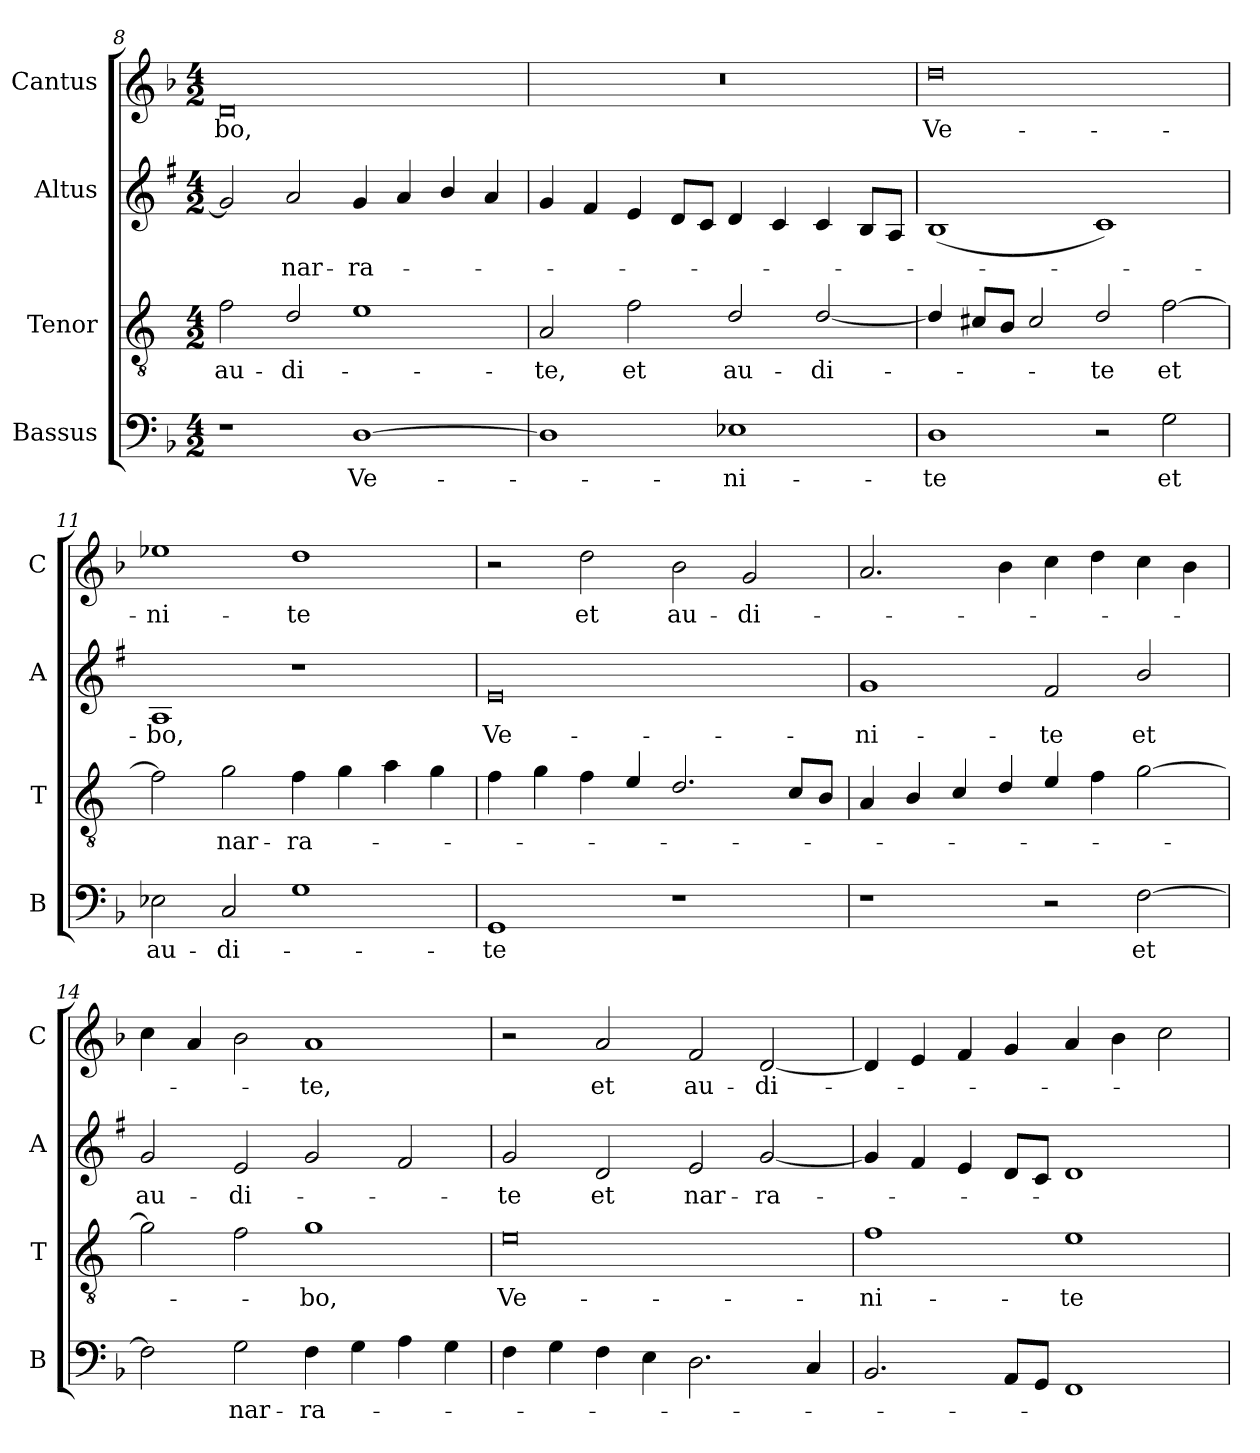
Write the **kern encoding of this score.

**kern	**text	**kern	**text	**kern	**text	**kern	**text
*part4	*part4	*part3	*part3	*part2	*part2	*part1	*part1
*staff4	*staff4	*staff3	*staff3	*staff2	*staff2	*staff1	*staff1
*I"Bassus	*	*I"Tenor	*	*I"Altus	*	*I"Cantus	*
*I'B	*	*I'T	*	*I'A	*	*I'C	*
*clefF4	*	*clefGv2	*	*clefG2	*	*clefG2	*
*	*	*ITrd4c7	*	*ITrd1c2	*	*	*
*k[b-]	*	*k[b-]	*	*k[b-]	*	*k[b-]	*
*F:	*	*F:	*	*F:	*	*F:	*
*M4/2	*	*M4/2	*	*M4/2	*	*M4/2	*
=8	=8	=8	=8	=8	=8	=8	=8
!	!	!	!LO:LY:b	!	!	!	!LO:LY:b
1r	.	2B-\	au-	2f/]	.	0d	-bo,
!	!	!	!LO:LY:b	!	!LO:LY:b	!	!
.	.	2G/	-di-	2g/	nar-	.	.
!	!LO:LY:b	!	!	!	!LO:LY:b	!	!
[1D	Ve-	1A	.	4f/	-ra-	.	.
.	.	.	.	4g/	.	.	.
.	.	.	.	4a/	.	.	.
.	.	.	.	4g/	.	.	.
=9	=9	=9	=9	=9	=9	=9	=9
!	!	!	!LO:LY:b	!	!	!	!
1D]	.	2D/	-te,	4f/	.	0r	.
.	.	.	.	4e/	.	.	.
!	!	!	!LO:LY:b	!	!	!	!
.	.	2B-\	et	4d/	.	.	.
.	.	.	.	8c/L	.	.	.
.	.	.	.	8B-/J	.	.	.
!	!LO:LY:b	!	!LO:LY:b	!	!	!	!
1E-X	-ni-	2G/	au-	4c/	.	.	.
.	.	.	.	4B-/	.	.	.
!	!	!	!LO:LY:b	!	!	!	!
.	.	[2G/	-di-	4B-/	.	.	.
.	.	.	.	8A/L	.	.	.
.	.	.	.	8G/J	.	.	.
!!LO:LB:g=z
=10	=10	=10	=10	=10	=10	=10	=10
!	!LO:LY:b	!	!	!	!	!	!LO:LY:b
1D	-te	4G/]	.	(<1A	.	0dd	Ve-
.	.	8F#X/L	.	.	.	.	.
.	.	8E/J	.	.	.	.	.
.	.	2F#/	.	.	.	.	.
!	!	!	!LO:LY:b	!	!	!	!
2r	.	2G/	-te	1B-)	.	.	.
!	!LO:LY:b	!	!LO:LY:b	!	!	!	!
2G\	et	[2B-\	et	.	.	.	.
=11	=11	=11	=11	=11	=11	=11	=11
!	!LO:LY:b	!	!	!	!LO:LY:b	!	!LO:LY:b
2E-X\	au-	2B-\]	.	1G	-bo,	1ee-X	-ni-
!	!LO:LY:b	!	!LO:LY:b	!	!	!	!
2C/	-di-	2c\	nar-	.	.	.	.
!	!	!	!LO:LY:b	!	!	!	!LO:LY:b
1G	.	4B-\	-ra-	1r	.	1dd	-te
.	.	4c\	.	.	.	.	.
.	.	4d\	.	.	.	.	.
.	.	4c\	.	.	.	.	.
=12	=12	=12	=12	=12	=12	=12	=12
!	!LO:LY:b	!	!	!	!LO:LY:b	!	!
1GG	-te	4B-\	.	0d	Ve-	2r	.
.	.	4c\	.	.	.	.	.
!	!	!	!	!	!	!	!LO:LY:b
.	.	4B-\	.	.	.	2dd\	et
.	.	4A/	.	.	.	.	.
!	!	!	!	!	!	!	!LO:LY:b
1r	.	2.G/	.	.	.	2b-\	au-
!	!	!	!	!	!	!	!LO:LY:b
.	.	.	.	.	.	2g/	-di-
.	.	8F/L	.	.	.	.	.
.	.	8E/J	.	.	.	.	.
=13	=13	=13	=13	=13	=13	=13	=13
!	!	!	!	!	!LO:LY:b	!	!
1r	.	4D/	.	1f	-ni-	2.a/	.
.	.	4E/	.	.	.	.	.
.	.	4F/	.	.	.	.	.
.	.	4G/	.	.	.	4b-\	.
!	!	!	!	!	!LO:LY:b	!	!
2r	.	4A/	.	2e/	-te	4cc\	.
.	.	4B-\	.	.	.	4dd\	.
!	!LO:LY:b	!	!	!	!LO:LY:b	!	!
[2F\	et	[2c\	.	2a/	et	4cc\	.
.	.	.	.	.	.	4b-\	.
!!LO:PB:g=z
=14	=14	=14	=14	=14	=14	=14	=14
!	!	!	!	!	!LO:LY:b	!	!
2F\]	.	2c\]	.	2f/	au-	4cc\	.
.	.	.	.	.	.	4a/	.
!	!LO:LY:b	!	!	!	!LO:LY:b	!	!
2G\	nar-	2B-\	.	2d/	-di-	2b-\	.
!	!LO:LY:b	!	!LO:LY:b	!	!	!	!LO:LY:b
4F\	-ra-	1c	-bo,	2f/	.	1a	-te,
4G\	.	.	.	.	.	.	.
4A\	.	.	.	2e/	.	.	.
4G\	.	.	.	.	.	.	.
=15	=15	=15	=15	=15	=15	=15	=15
!	!	!	!LO:LY:b	!	!LO:LY:b	!	!
4F\	.	0A	Ve-	2f/	-te	2r	.
4G\	.	.	.	.	.	.	.
!	!	!	!	!	!LO:LY:b	!	!LO:LY:b
4F\	.	.	.	2c/	et	2a/	et
4E\	.	.	.	.	.	.	.
!	!	!	!	!	!LO:LY:b	!	!LO:LY:b
2.D\	.	.	.	2d/	nar-	2f/	au-
!	!	!	!	!	!LO:LY:b	!	!LO:LY:b
.	.	.	.	[2f/	-ra-	[2d/	-di-
4C/	.	.	.	.	.	.	.
=16	=16	=16	=16	=16	=16	=16	=16
!	!	!	!LO:LY:b	!	!	!	!
2.BB-/	.	1B-	-ni-	4f/]	.	4d/]	.
.	.	.	.	4e/	.	4e/	.
.	.	.	.	4d/	.	4f/	.
8AA/L	.	.	.	8c/L	.	4g/	.
8GG/J	.	.	.	8B-/J	.	.	.
!	!	!	!LO:LY:b	!	!	!	!
1FF	.	1A	-te	1c	.	4a/	.
.	.	.	.	.	.	4b-\	.
.	.	.	.	.	.	2cc\	.
=	=	=	=	=	=	=	=
*-	*-	*-	*-	*-	*-	*-	*-
